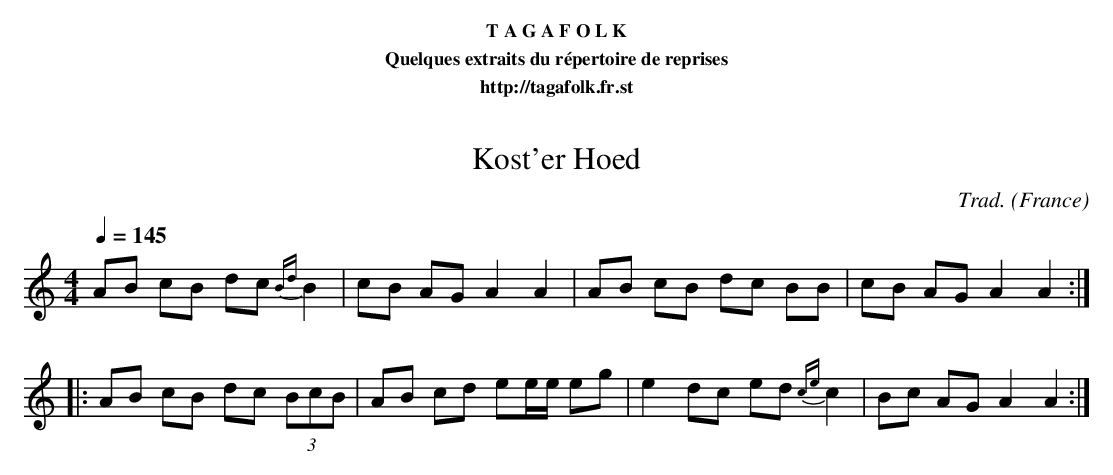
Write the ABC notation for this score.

X:1
T:Kost'er Hoed
C:Trad.
O:France
M:4/4
L:1/8
Q:1/4=145
K:C
AB cB dc {Bd}B2 | cB AG A2A2 | AB cB dc BB | cB AG A2A2 ::
AB cB dc (3BcB | AB cd ee/e/ eg | e2 dc ed {ce}c2 | Bc AG A2A2 :|
